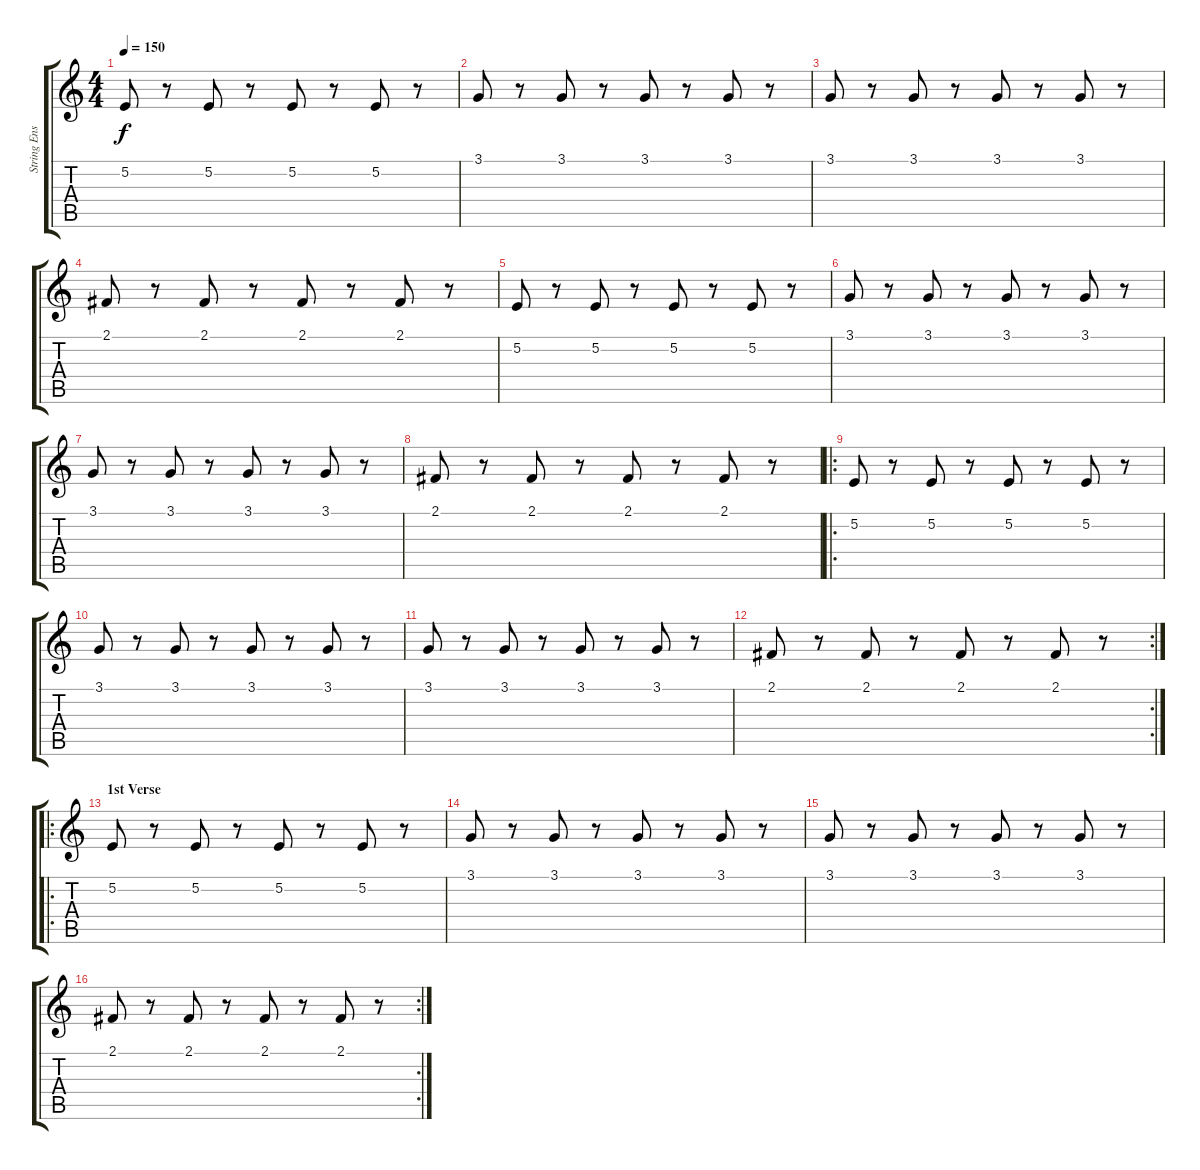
\track ("String Ensemble II" "String Ens") {instrument stringensemble1}
\staff {score tabs}
\tuning (E4 B3 G3 D3 A2 E2) {hide}
\ts (4 4)
\tempo 150
\clef g2
\ks c
5.2.8{dy f volume 11} r.8 5.2.8 r.8 5.2.8 r.8 5.2.8 r.8 |
3.1.8 r.8 3.1.8 r.8 3.1.8 r.8 3.1.8 r.8 |
3.1.8 r.8 3.1.8 r.8 3.1.8 r.8 3.1.8 r.8 |
2.1.8 r.8 2.1.8 r.8 2.1.8 r.8 2.1.8 r.8 |
5.2.8{volume 11} r.8 5.2.8 r.8 5.2.8 r.8 5.2.8 r.8 |
3.1.8 r.8 3.1.8 r.8 3.1.8 r.8 3.1.8 r.8 |
3.1.8 r.8 3.1.8 r.8 3.1.8 r.8 3.1.8 r.8 |
2.1.8 r.8 2.1.8 r.8 2.1.8 r.8 2.1.8 r.8 |
\ro
5.2.8{volume 11} r.8 5.2.8 r.8 5.2.8 r.8 5.2.8 r.8 |
3.1.8 r.8 3.1.8 r.8 3.1.8 r.8 3.1.8 r.8 |
3.1.8 r.8 3.1.8 r.8 3.1.8 r.8 3.1.8 r.8 |
\rc 2
2.1.8 r.8 2.1.8 r.8 2.1.8 r.8 2.1.8 r.8 |
\ro
\section ("" "1st Verse")
5.2.8{volume 11} r.8 5.2.8 r.8 5.2.8 r.8 5.2.8 r.8 |
3.1.8 r.8 3.1.8 r.8 3.1.8 r.8 3.1.8 r.8 |
3.1.8 r.8 3.1.8 r.8 3.1.8 r.8 3.1.8 r.8 |
\rc 2
2.1.8 r.8 2.1.8 r.8 2.1.8 r.8 2.1.8 r.8
